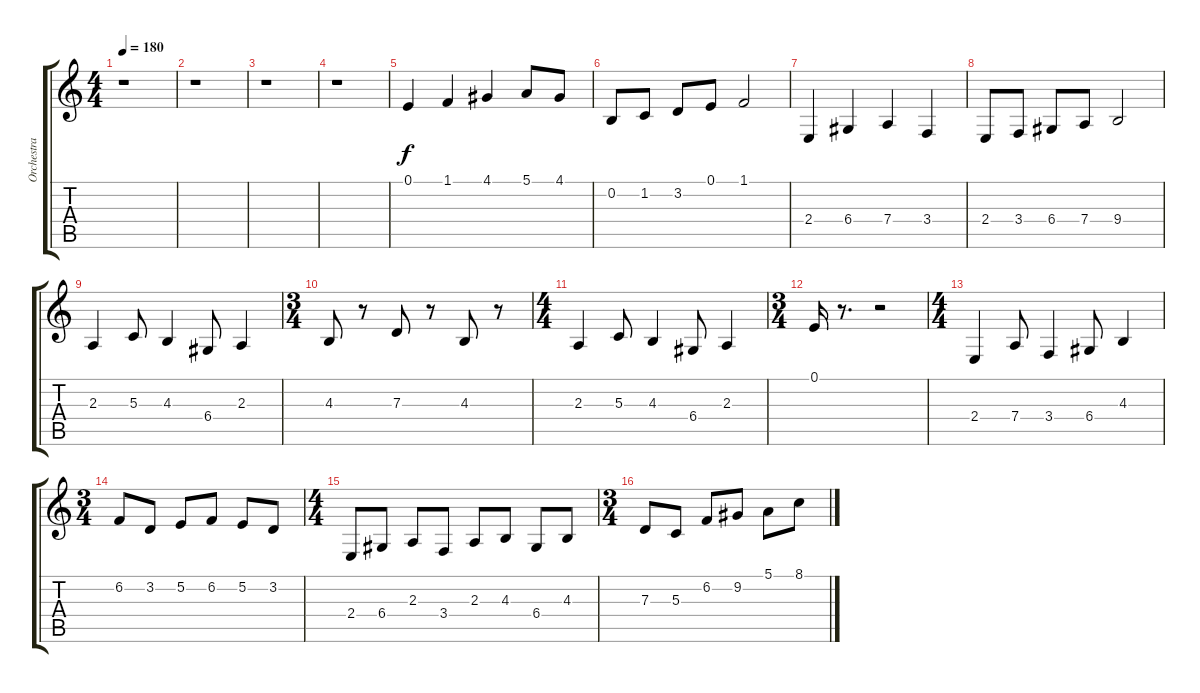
\track ("Orchestra 3" "Orchestra ") {instrument brasssection}
\staff {score tabs}
\tuning (E4 B3 G3 D3 A2 E2) {hide}
\ts (4 4)
\tempo 180
\tempo 120
\tempo 180
\clef g2
\ks c
r.1{dy f instrument brasssection} |
r.1 |
r.1 |
r.1 |
0.1.4 1.1.4 4.1.4 5.1.8 4.1.8 |
0.2.8 1.2.8 3.2.8 0.1.8 1.1.2 |
2.4.4 6.4.4 7.4.4 3.4.4 |
2.4.8 3.4.8 6.4.8 7.4.8 9.4.2 |
2.3.4 5.3.8 4.3.4 6.4.8 2.3.4 |
\ts (3 4)
4.3.8 r.8 7.3.8 r.8 4.3.8 r.8 |
\ts (4 4)
2.3.4 5.3.8 4.3.4 6.4.8 2.3.4 |
\ts (3 4)
0.1.16 r.8{d} r.2 |
\ts (4 4)
2.4.4 7.4.8 3.4.4 6.4.8 4.3.4 |
\ts (3 4)
6.2.8 3.2.8 5.2.8 6.2.8 5.2.8 3.2.8 |
\ts (4 4)
2.4.8 6.4.8 2.3.8 3.4.8 2.3.8 4.3.8 6.4.8 4.3.8 |
\ts (3 4)
7.3.8 5.3.8 6.2.8 9.2.8 5.1.8 8.1.8
